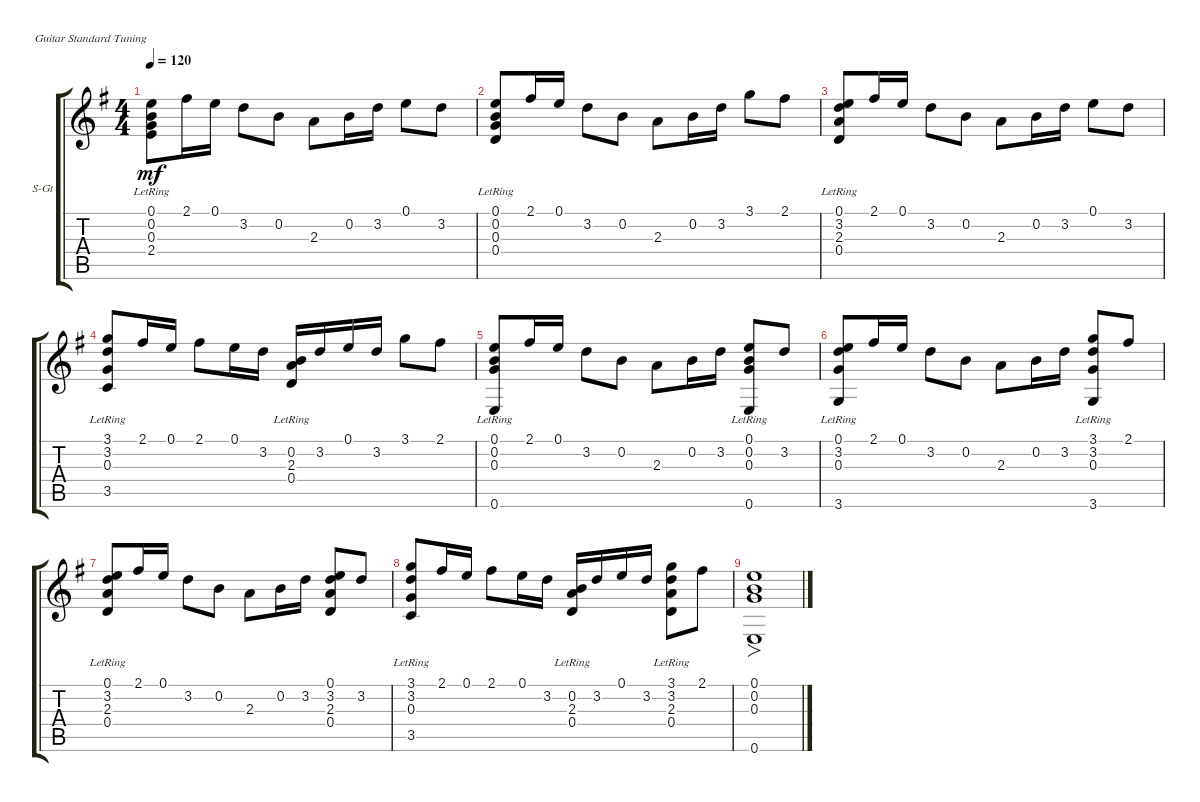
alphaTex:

\defaultSystemsLayout 4
\bracketExtendMode groupsimilarinstruments
\firstSystemTrackNameOrientation horizontal
\otherSystemsTrackNameOrientation horizontal
\track ("Steel Guitar" "S-Gt") {multiBarRest instrument acousticguitarsteel}
\staff {score tabs}
\tuning (E4 B3 G3 D3 A2 E2)
\ts (4 4)
\tempo 120
\clef g2
\ks g
(0.1{lr} 0.2{lr} 0.3{lr} 2.4{lr}).8{dy mf} 2.1.16 0.1.16 3.2.8 0.2.8 2.3.8 0.2.16 3.2.16 0.1.8 3.2.8 |
(0.1{lr} 0.2{lr} 0.3{lr} 0.4{lr}).8 2.1.16 0.1.16 3.2.8 0.2.8 2.3.8 0.2.16 3.2.16 3.1.8 2.1.8 |
(0.1{lr} 3.2{lr} 2.3{lr} 0.4{lr}).8 2.1.16 0.1.16 3.2.8 0.2.8 2.3.8 0.2.16 3.2.16 0.1.8 3.2.8 |
(3.1{lr} 3.2{lr} 0.3{lr} 3.5{lr}).8 2.1.16 0.1.16 2.1.8 0.1.16 3.2.16 (0.2{lr} 2.3{lr} 0.4{lr}).16 3.2.16 0.1.16 3.2.16 3.1.8 2.1.8 |
(0.1{lr} 0.2{lr} 0.3{lr} 0.6{lr}).8 2.1.16 0.1.16 3.2.8 0.2.8 2.3.8 0.2.16 3.2.16 (0.1{lr} 0.2{lr} 0.3{lr} 0.6{lr}).8 3.2.8 |
(0.1{lr} 3.2{lr} 0.3{lr} 3.6{lr}).8 2.1.16 0.1.16 3.2.8 0.2.8 2.3.8 0.2.16 3.2.16 (3.1{lr} 3.2{lr} 0.3{lr} 3.6{lr}).8 2.1.8 |
(0.1{lr} 3.2{lr} 2.3{lr} 0.4{lr}).8 2.1.16 0.1.16 3.2.8 0.2.8 2.3.8 0.2.16 3.2.16 (0.1 3.2 2.3 0.4).8 3.2.8 |
(3.1{lr} 3.2{lr} 0.3{lr} 3.5{lr}).8 2.1.16 0.1.16 2.1.8 0.1.16 3.2.16 (0.2{lr} 2.3{lr} 0.4{lr}).16 3.2.16 0.1.16 3.2.16 (3.1{lr} 3.2{lr} 2.3{lr} 0.4{lr}).8 2.1.8 |
(0.1 0.2 0.3 0.6).1{fo}
